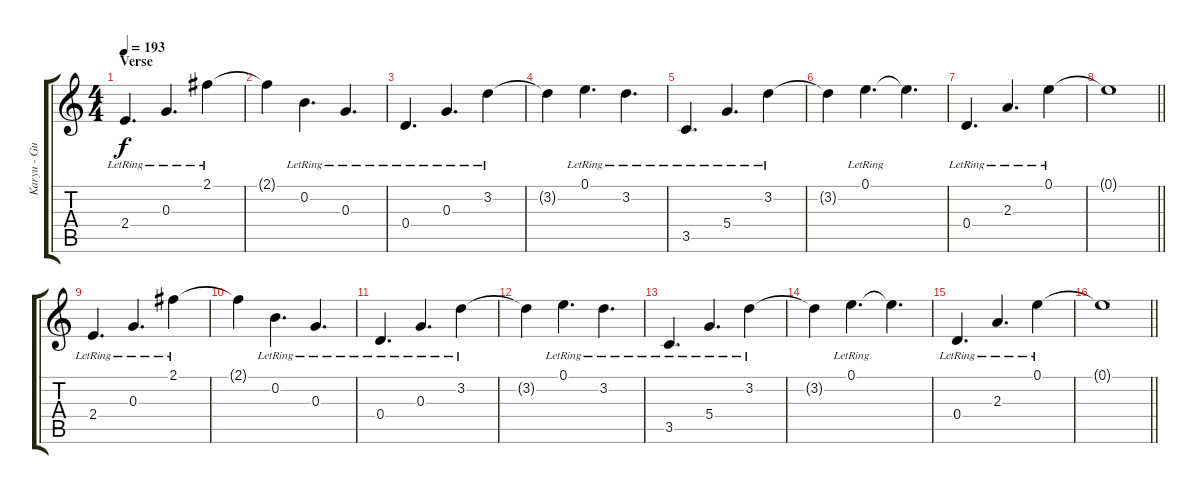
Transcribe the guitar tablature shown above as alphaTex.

\track ("Karyu - Guitar 1" "Karyu - Gu") {instrument electricguitarclean}
\staff {score tabs}
\tuning (E4 B3 G3 D3 A2 D2) {hide}
\ts (4 4)
\section ("" "Verse")
\tempo 193
\clef g2
\ks c
2.4{lr}.4{d dy f balance 8} 0.3{lr}.4{d} 2.1{lr}.4 |
2.1{t}.4 0.2{lr}.4{d} 0.3{lr}.4{d} |
0.4{lr}.4{d} 0.3{lr}.4{d} 3.2{lr}.4 |
3.2{t}.4 0.1{lr}.4{d} 3.2{lr}.4{d} |
3.5{lr}.4{d} 5.4{lr}.4{d} 3.2{lr}.4 |
3.2{t}.4 0.1{lr}.4{d} 0.1{t}.4{d} |
0.4{lr}.4{d} 2.3{lr}.4{d} 0.1{lr}.4 |
\barLineRight lightlight
0.1{t}.1 |
\section ("" "")
2.4{lr}.4{d} 0.3{lr}.4{d} 2.1{lr}.4 |
2.1{t}.4 0.2{lr}.4{d} 0.3{lr}.4{d} |
0.4{lr}.4{d} 0.3{lr}.4{d} 3.2{lr}.4 |
3.2{t}.4 0.1{lr}.4{d} 3.2{lr}.4{d} |
3.5{lr}.4{d} 5.4{lr}.4{d} 3.2{lr}.4 |
3.2{t}.4 0.1{lr}.4{d} 0.1{t}.4{d} |
0.4{lr}.4{d} 2.3{lr}.4{d} 0.1{lr}.4 |
\barLineRight lightlight
0.1{t}.1
